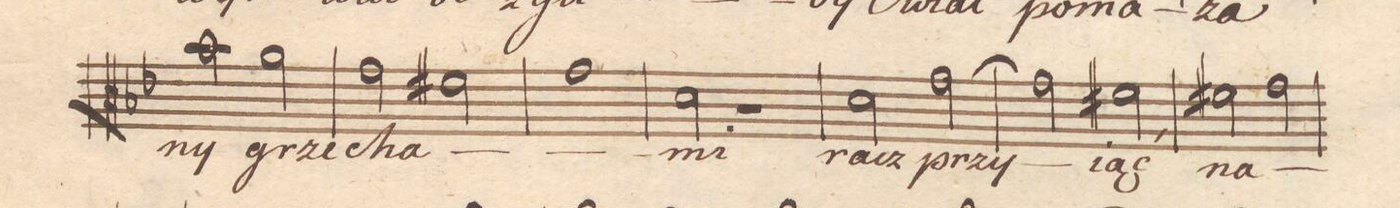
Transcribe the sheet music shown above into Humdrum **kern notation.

**kern	**text	**dynam
*I"Alto.	*	*
*clefC3	*	*
*k[b-e-]	*	*
*met(c|)	*	*
*M2/2	*	*
2b-\	-ny	.
2a\	grze-	.
=13	=13	=13
2g\	-cha-	.
2f#X\	.	.
=14	=14	=14
1g	.	.
=15	=15	=15
2f\	-mi	.
2r	.	.
=16	=16	=16
2d\	racz	.
[2g\	przy-	.
=17	=17	=17
2g\]	.	.
2f#X\	-iąć	.
=18	=18	=18
2f#X\	na-	.
2g\	.	.
=19	=19	=19
*-	*-	*-
